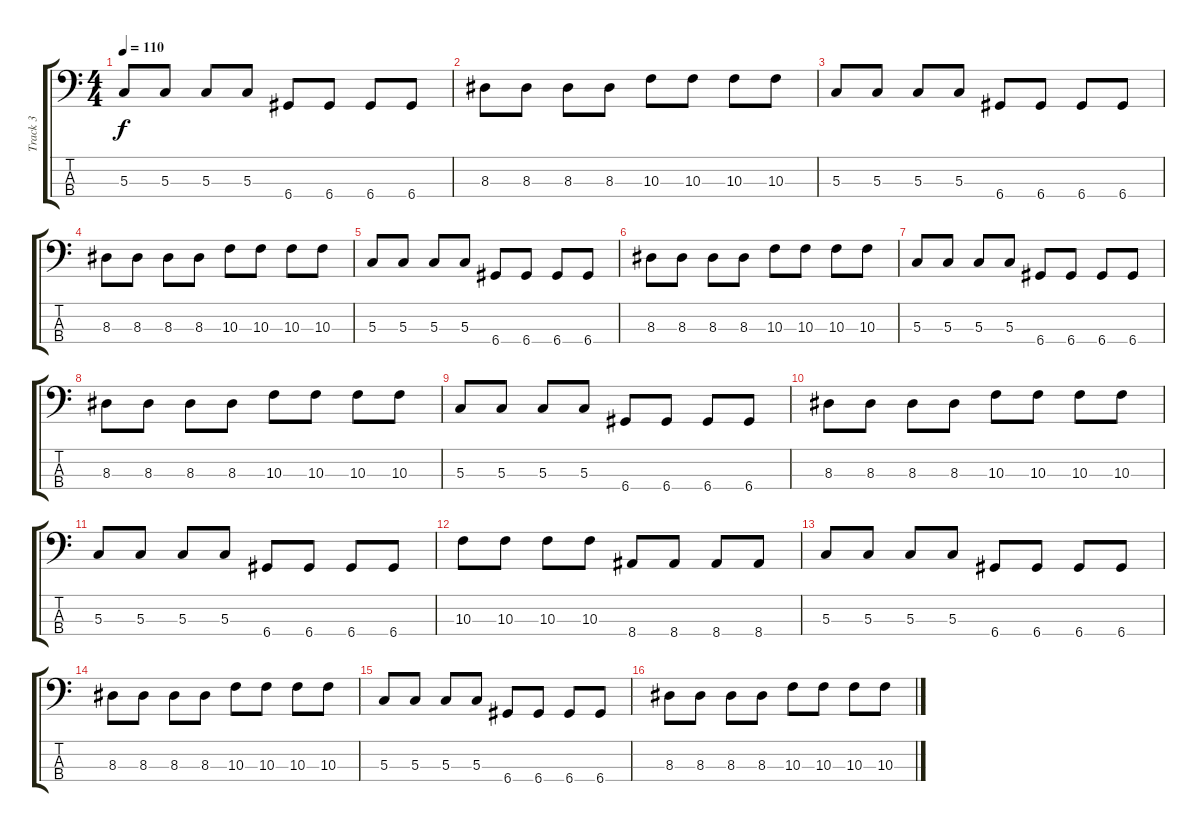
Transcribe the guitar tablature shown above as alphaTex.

\track ("Track 3" "Track 3") {instrument electricbasspick}
\staff {score tabs}
\tuning (F2 C2 G1 D1) {hide}
\ts (4 4)
\tempo 110
\clef f4
\ks c
5.3.8{dy f} 5.3.8 5.3.8 5.3.8 6.4.8 6.4.8 6.4.8 6.4.8 |
8.3.8 8.3.8 8.3.8 8.3.8 10.3.8 10.3.8 10.3.8 10.3.8 |
5.3.8 5.3.8 5.3.8 5.3.8 6.4.8 6.4.8 6.4.8 6.4.8 |
8.3.8 8.3.8 8.3.8 8.3.8 10.3.8 10.3.8 10.3.8 10.3.8 |
5.3.8 5.3.8 5.3.8 5.3.8 6.4.8 6.4.8 6.4.8 6.4.8 |
8.3.8 8.3.8 8.3.8 8.3.8 10.3.8 10.3.8 10.3.8 10.3.8 |
5.3.8 5.3.8 5.3.8 5.3.8 6.4.8 6.4.8 6.4.8 6.4.8 |
8.3.8 8.3.8 8.3.8 8.3.8 10.3.8 10.3.8 10.3.8 10.3.8 |
5.3.8 5.3.8 5.3.8 5.3.8 6.4.8 6.4.8 6.4.8 6.4.8 |
8.3.8 8.3.8 8.3.8 8.3.8 10.3.8 10.3.8 10.3.8 10.3.8 |
5.3.8 5.3.8 5.3.8 5.3.8 6.4.8 6.4.8 6.4.8 6.4.8 |
10.3.8 10.3.8 10.3.8 10.3.8 8.4.8 8.4.8 8.4.8 8.4.8 |
5.3.8 5.3.8 5.3.8 5.3.8 6.4.8 6.4.8 6.4.8 6.4.8 |
8.3.8 8.3.8 8.3.8 8.3.8 10.3.8 10.3.8 10.3.8 10.3.8 |
5.3.8 5.3.8 5.3.8 5.3.8 6.4.8 6.4.8 6.4.8 6.4.8 |
8.3.8 8.3.8 8.3.8 8.3.8 10.3.8 10.3.8 10.3.8 10.3.8
